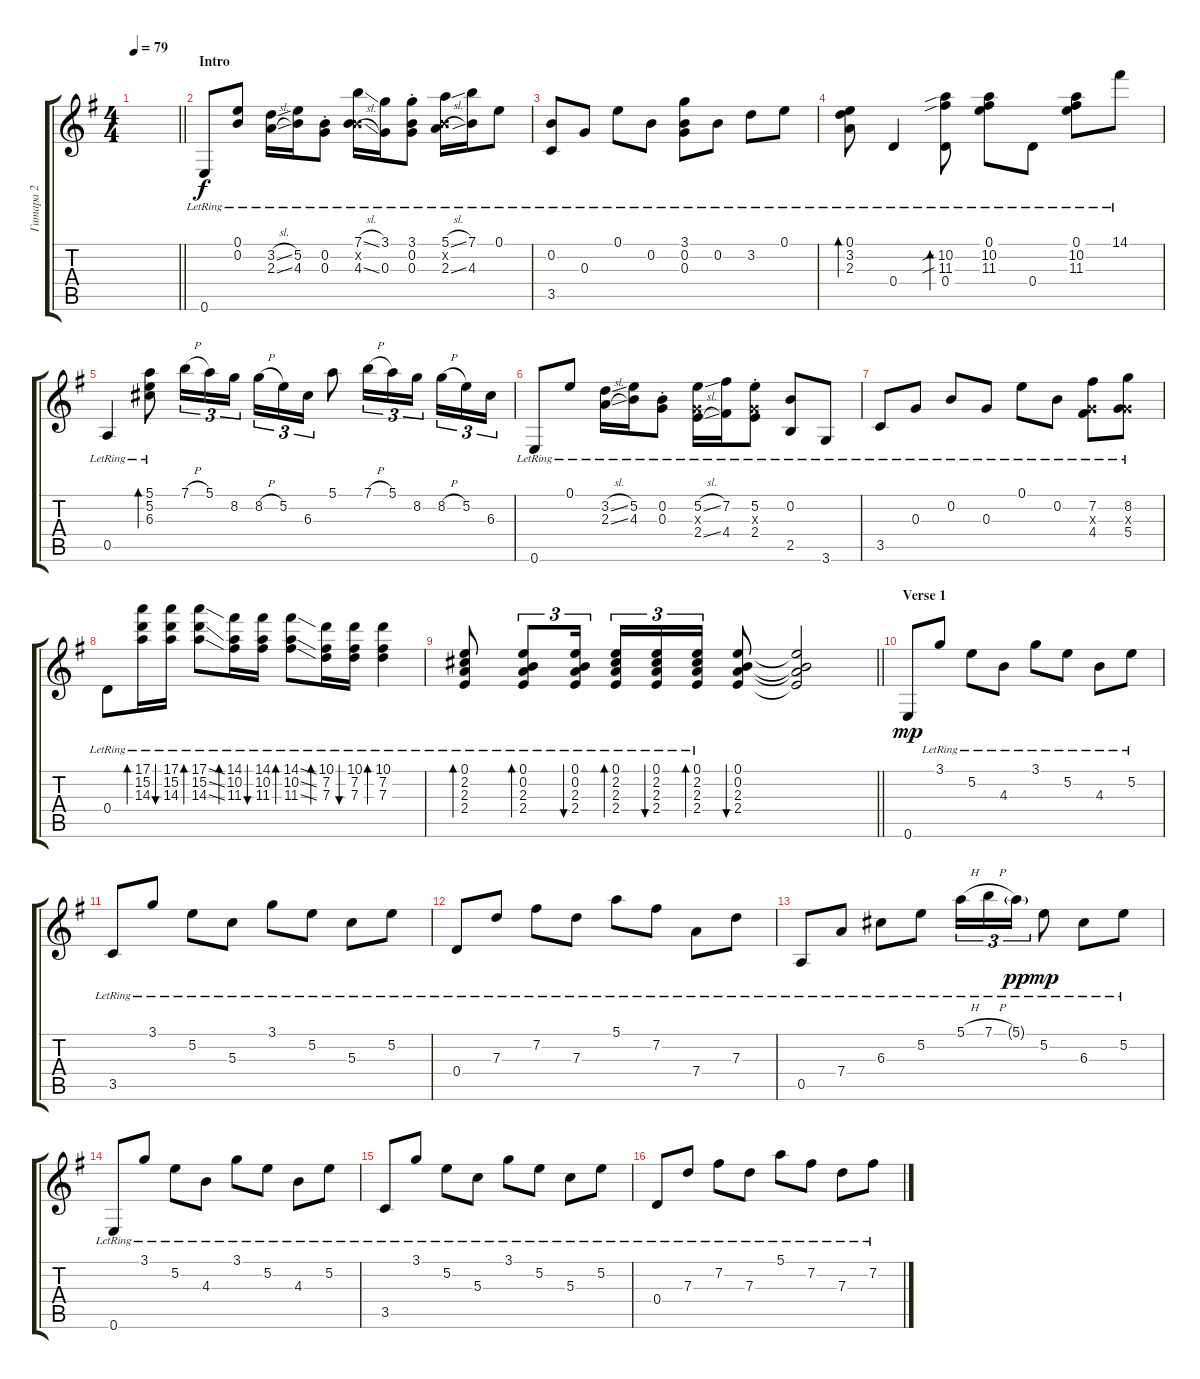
\track ("Гитара 2" "Гитара 2") {instrument distortionguitar}
\staff {score tabs}
\tuning (E4 B3 G3 D3 A2 E2) {hide}
\ts (4 4)
\tempo 79
\clef g2
\barLineRight lightlight
\ks eminor
|
\section ("" "Intro")
0.6{lr}.8{instrument acousticguitarsteel} (0.1{lr} 0.2).8 (3.2{sl lr} 2.3{sl lr}).16 (5.2{lr} 4.3{lr}).16 (0.2{st lr} 0.3{st}).8 (7.1{sl lr} 0.2{x} 4.3{sl lr}).16 (3.1{lr} 0.3{lr}).16 (3.1{st lr} 0.2{st} 0.3).8 (5.1{sl lr} 0.2{x} 2.3{sl lr}).16 (7.1{lr} 4.3{lr}).16 0.1{lr}.8 |
(0.2{lr} 3.5{lr}).8 0.3{lr}.8 0.1{lr}.8 0.2{lr}.8 (3.1{lr} 0.2 0.3{lr}).8 0.2{lr}.8 3.2{lr}.8 0.1{lr}.8 |
(0.1{lr} 3.2{lr} 2.3{lr}).8{bd 240} 0.4{lr}.4 (10.2{sib lr} 11.3{sib lr} 0.4).8{bd 240} (0.1{lr} 10.2{lr} 11.3).8 0.4{lr}.8 (0.1{lr} 10.2 11.3).8 14.1{lr}.8 |
0.5{lr}.4 (5.1{lr} 5.2{lr} 6.3{lr}).8{bd 240} 7.1{h}.16{tu (3 2)} 5.1.16{tu (3 2)} 8.2.16{tu (3 2)} 8.2{h}.16{tu (3 2)} 5.2.16{tu (3 2)} 6.3.16{tu (3 2)} 5.1.8 7.1{h}.16{tu (3 2)} 5.1.16{tu (3 2)} 8.2.16{tu (3 2) beam splitsecondary} 8.2{h}.16{tu (3 2)} 5.2.16{tu (3 2)} 6.3.16{tu (3 2)} |
0.6{lr}.8 0.1{lr}.8 (3.2{sl lr} 2.3{sl}).16 (5.2{lr} 4.3).16 (0.2{st lr} 0.3{st}).8 (5.2{sl lr} 0.3{x} 2.4{sl lr}).16 (7.2{lr} 4.4{lr}).16 (5.2{st lr} 0.3{x} 2.4{st lr}).8 (0.2 2.5{lr}).8 3.6{lr}.8 |
3.5{lr}.8 0.3{lr}.8 0.2{lr}.8 0.3{lr}.8 0.1{lr}.8 0.2{lr}.8 (7.2 0.3{x} 4.4{lr}).8 (8.2{lr} 0.3{x} 5.4{lr}).8 |
0.4{lr}.8 (17.1{lr} 15.2{lr} 14.3{lr}).16{bd 60} (17.1{lr} 15.2{lr} 14.3{lr}).16{bu 60} (17.1{ss lr} 15.2{ss lr} 14.3{ss lr}).8{bd 60} (14.1{lr} 10.2{lr} 11.3{lr}).16{bd 120} (14.1{lr} 10.2{lr} 11.3{lr}).16{bu 120} (14.1{ss lr} 10.2{ss lr} 11.3{ss lr}).8{bd 120} (10.1{lr} 7.2{lr} 7.3{lr}).16{bd 120} (10.1{lr} 7.2{lr} 7.3{lr}).16{bu 120} (10.1{lr} 7.2{lr} 7.3{lr}).4{bd 120} |
\barLineRight lightlight
(0.1{lr} 2.2{lr} 2.3{lr} 2.4{lr}).8{bd 60} (0.1{lr} 0.2{lr} 2.3{lr} 2.4{lr}).8{tu (3 2) bd 60} (0.1{lr} 0.2{lr} 2.3{lr} 2.4{lr}).16{tu (3 2) bu 60} (0.1{lr} 2.2{lr} 2.3{lr} 2.4{lr}).16{tu (3 2) bd 60} (0.1{lr} 2.2{lr} 2.3{lr} 2.4{lr}).16{tu (3 2) bu 60} (0.1{lr} 2.2{lr} 2.3{lr} 2.4{lr}).16{tu (3 2) bd 60} (0.1 0.2 2.3 2.4).8{bu 60} (0.1{t} 0.2{t} 2.3{t} 2.4{t}).2{dy f} |
\section ("" "Verse 1")
0.6.8{dy mp} 3.1{lr}.8 5.2{lr}.8 4.3{lr}.8 3.1{lr}.8 5.2{lr}.8 4.3{lr}.8 5.2{lr}.8 |
3.5{lr}.8 3.1{lr}.8 5.2{lr}.8 5.3{lr}.8 3.1{lr}.8 5.2{lr}.8 5.3{lr}.8 5.2{lr}.8 |
0.4{lr}.8 7.3{lr}.8 7.2{lr}.8 7.3{lr}.8 5.1{lr}.8 7.2{lr}.8 7.4{lr}.8 7.3{lr}.8 |
0.5{lr}.8 7.4{lr}.8 6.3{lr}.8 5.2{lr}.8 5.1{h lr}.16{tu (3 2)} 7.1{h lr}.16{tu (3 2)} 5.1{g lr}.16{tu (3 2) dy pp} 5.2{lr}.8{dy mp} 6.3{lr}.8 5.2{lr}.8 |
0.6{lr}.8 3.1{lr}.8 5.2{lr}.8 4.3{lr}.8 3.1{lr}.8 5.2{lr}.8 4.3{lr}.8 5.2{lr}.8 |
3.5{lr}.8 3.1{lr}.8 5.2{lr}.8 5.3{lr}.8 3.1{lr}.8 5.2{lr}.8 5.3{lr}.8 5.2{lr}.8 |
0.4{lr}.8 7.3{lr}.8 7.2{lr}.8 7.3{lr}.8 5.1{lr}.8 7.2{lr}.8 7.3{lr}.8 7.2{lr}.8
